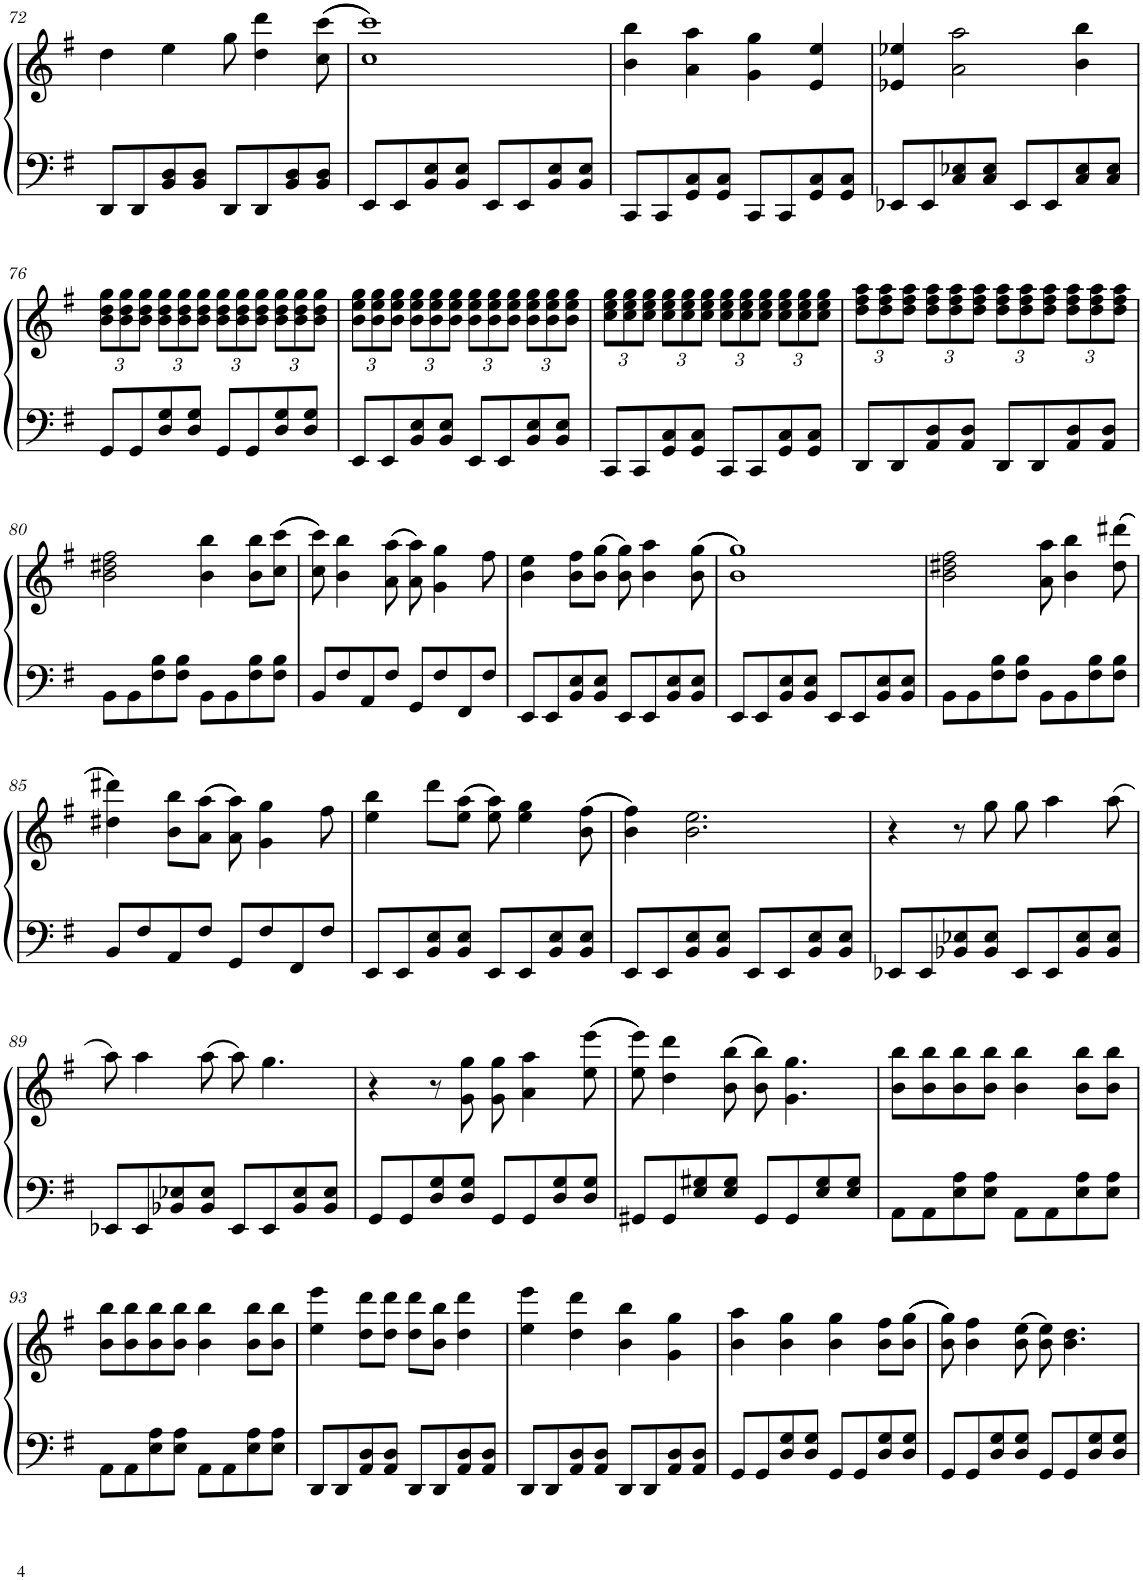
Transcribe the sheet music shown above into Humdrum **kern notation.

**kern	**kern
*part1	*part1
*staff2	*staff1
*I"업라이트 피아노	*
!!LO:PB:g=z
*clefF4	*clefG2
*k[f#]	*k[f#]
*M4/4	*M4/4
=72	=72
8DD/L	4dd\
8DD/	.
8BB/ 8D/	4ee\
8BB/ 8D/J	.
8DD/L	8gg\
8DD/	4dd\ 4ddd\
8BB/ 8D/	.
8BB/ 8D/J	((8cc\ 8ccc\
=73	=73
8EE/L	1cc 1ccc))
8EE/	.
8BB/ 8E/	.
8BB/ 8E/J	.
8EE/L	.
8EE/	.
8BB/ 8E/	.
8BB/ 8E/J	.
=74	=74
8CC/L	4b\ 4bb\
8CC/	.
8GG/ 8C/	4a\ 4aa\
8GG/ 8C/J	.
8CC/L	4g\ 4gg\
8CC/	.
8GG/ 8C/	4e/ 4ee/
8GG/ 8C/J	.
=75	=75
8EE-X/L	4e-X/ 4ee-X/
8EE-/	.
8C/ 8E-X/	2a\ 2aa\
8C/ 8E-/J	.
8EE-/L	.
8EE-/	.
8C/ 8E-/	4b\ 4bb\
8C/ 8E-/J	.
!!LO:LB:g=z
=76	=76
*	*Xbrackettup
8GG/L	12b\ 12dd\ 12gg\L
.	12b\ 12dd\ 12gg\
8GG/	.
.	12b\ 12dd\ 12gg\J
8D/ 8G/	12b\ 12dd\ 12gg\L
.	12b\ 12dd\ 12gg\
8D/ 8G/J	.
.	12b\ 12dd\ 12gg\J
8GG/L	12b\ 12dd\ 12gg\L
.	12b\ 12dd\ 12gg\
8GG/	.
.	12b\ 12dd\ 12gg\J
8D/ 8G/	12b\ 12dd\ 12gg\L
.	12b\ 12dd\ 12gg\
8D/ 8G/J	.
.	12b\ 12dd\ 12gg\J
=77	=77
8EE/L	12b\ 12ee\ 12gg\L
.	12b\ 12ee\ 12gg\
8EE/	.
.	12b\ 12ee\ 12gg\J
8BB/ 8E/	12b\ 12ee\ 12gg\L
.	12b\ 12ee\ 12gg\
8BB/ 8E/J	.
.	12b\ 12ee\ 12gg\J
8EE/L	12b\ 12ee\ 12gg\L
.	12b\ 12ee\ 12gg\
8EE/	.
.	12b\ 12ee\ 12gg\J
8BB/ 8E/	12b\ 12ee\ 12gg\L
.	12b\ 12ee\ 12gg\
8BB/ 8E/J	.
.	12b\ 12ee\ 12gg\J
=78	=78
8CC/L	12cc\ 12ee\ 12gg\L
.	12cc\ 12ee\ 12gg\
8CC/	.
.	12cc\ 12ee\ 12gg\J
8GG/ 8C/	12cc\ 12ee\ 12gg\L
.	12cc\ 12ee\ 12gg\
8GG/ 8C/J	.
.	12cc\ 12ee\ 12gg\J
8CC/L	12cc\ 12ee\ 12gg\L
.	12cc\ 12ee\ 12gg\
8CC/	.
.	12cc\ 12ee\ 12gg\J
8GG/ 8C/	12cc\ 12ee\ 12gg\L
.	12cc\ 12ee\ 12gg\
8GG/ 8C/J	.
.	12cc\ 12ee\ 12gg\J
=79	=79
8DD/L	12dd\ 12ff#\ 12aa\L
.	12dd\ 12ff#\ 12aa\
8DD/	.
.	12dd\ 12ff#\ 12aa\J
8AA/ 8D/	12dd\ 12ff#\ 12aa\L
.	12dd\ 12ff#\ 12aa\
8AA/ 8D/J	.
.	12dd\ 12ff#\ 12aa\J
8DD/L	12dd\ 12ff#\ 12aa\L
.	12dd\ 12ff#\ 12aa\
8DD/	.
.	12dd\ 12ff#\ 12aa\J
8AA/ 8D/	12dd\ 12ff#\ 12aa\L
.	12dd\ 12ff#\ 12aa\
8AA/ 8D/J	.
.	12dd\ 12ff#\ 12aa\J
!!LO:LB:g=z
=80	=80
8BB\L	2b\ 2dd#X\ 2ff#\
8BB\	.
8F#\ 8B\	.
8F#\ 8B\J	.
8BB\L	4b\ 4bb\
8BB\	.
8F#\ 8B\	8b\ 8bb\L
8F#\ 8B\J	((8cc\ 8ccc\J
=81	=81
8BB/L	8cc\ 8ccc\))
8F#/	4b\ 4bb\
8AA/	.
8F#/J	((8a\ 8aa\
8GG/L	8a\ 8aa\))
8F#/	4g\ 4gg\
8FF#/	.
8F#/J	8ff#\
=82	=82
8EE/L	4b\ 4ee\
8EE/	.
8BB/ 8E/	8b\ 8ff#\L
8BB/ 8E/J	((8b\ 8gg\J
8EE/L	8b\ 8gg\))
8EE/	4b\ 4aa\
8BB/ 8E/	.
8BB/ 8E/J	((8b\ 8gg\
=83	=83
8EE/L	1b 1gg))
8EE/	.
8BB/ 8E/	.
8BB/ 8E/J	.
8EE/L	.
8EE/	.
8BB/ 8E/	.
8BB/ 8E/J	.
=84	=84
8BB\L	2b\ 2dd#X\ 2ff#\
8BB\	.
8F#\ 8B\	.
8F#\ 8B\J	.
8BB\L	8a\ 8aa\
8BB\	4b\ 4bb\
8F#\ 8B\	.
8F#\ 8B\J	((8dd#\ 8ddd#X\
!!LO:LB:g=z
=85	=85
8BB/L	4dd#X\ 4ddd#X\))
8F#/	.
8AA/	8b\ 8bb\L
8F#/J	((8a\ 8aa\J
8GG/L	8a\ 8aa\))
8F#/	4g\ 4gg\
8FF#/	.
8F#/J	8ff#\
=86	=86
8EE/L	4ee\ 4bb\
8EE/	.
8BB/ 8E/	8ddd\L
8BB/ 8E/J	((8ee\ 8aa\J
8EE/L	8ee\ 8aa\))
8EE/	4ee\ 4gg\
8BB/ 8E/	.
8BB/ 8E/J	((8b\ 8ff#\
=87	=87
8EE/L	4b\ 4ff#\))
8EE/	.
8BB/ 8E/	2.b\ 2.ee\
8BB/ 8E/J	.
8EE/L	.
8EE/	.
8BB/ 8E/	.
8BB/ 8E/J	.
=88	=88
8EE-X/L	4r
8EE-/	.
8BB-X/ 8E-X/	8r
8BB-/ 8E-/J	8gg\
8EE-/L	8gg\
8EE-/	4aa\
8BB-/ 8E-/	.
8BB-/ 8E-/J	(8aa\
!!LO:LB:g=z
=89	=89
8EE-X/L	8aa\)
8EE-/	4aa\
8BB-X/ 8E-X/	.
8BB-/ 8E-/J	(8aa\
8EE-/L	8aa\)
8EE-/	4.gg\
8BB-/ 8E-/	.
8BB-/ 8E-/J	.
=90	=90
8GG/L	4r
8GG/	.
8D/ 8G/	8r
8D/ 8G/J	8g\ 8gg\
8GG/L	8g\ 8gg\
8GG/	4a\ 4aa\
8D/ 8G/	.
8D/ 8G/J	((8ee\ 8eee\
=91	=91
8GG#X/L	8ee\ 8eee\))
8GG#/	4dd\ 4ddd\
8E/ 8G#X/	.
8E/ 8G#/J	((8b\ 8bb\
8GG#/L	8b\ 8bb\))
8GG#/	4.g\ 4.gg\
8E/ 8G#/	.
8E/ 8G#/J	.
=92	=92
8AA\L	8b\ 8bb\L
8AA\	8b\ 8bb\
8E\ 8A\	8b\ 8bb\
8E\ 8A\J	8b\ 8bb\J
8AA\L	4b\ 4bb\
8AA\	.
8E\ 8A\	8b\ 8bb\L
8E\ 8A\J	8b\ 8bb\J
!!LO:LB:g=z
=93	=93
8AA\L	8b\ 8bb\L
8AA\	8b\ 8bb\
8E\ 8A\	8b\ 8bb\
8E\ 8A\J	8b\ 8bb\J
8AA\L	4b\ 4bb\
8AA\	.
8E\ 8A\	8b\ 8bb\L
8E\ 8A\J	8b\ 8bb\J
=94	=94
8DD/L	4ee\ 4eee\
8DD/	.
8AA/ 8D/	8dd\ 8ddd\L
8AA/ 8D/J	8dd\ 8ddd\J
8DD/L	8dd\ 8ddd\L
8DD/	8b\ 8bb\J
8AA/ 8D/	4dd\ 4ddd\
8AA/ 8D/J	.
=95	=95
8DD/L	4ee\ 4eee\
8DD/	.
8AA/ 8D/	4dd\ 4ddd\
8AA/ 8D/J	.
8DD/L	4b\ 4bb\
8DD/	.
8AA/ 8D/	4g\ 4gg\
8AA/ 8D/J	.
=96	=96
8GG/L	4b\ 4aa\
8GG/	.
8D/ 8G/	4b\ 4gg\
8D/ 8G/J	.
8GG/L	4b\ 4gg\
8GG/	.
8D/ 8G/	8b\ 8ff#\L
8D/ 8G/J	((8b\ 8gg\J
=97	=97
8GG/L	8b\ 8gg\))
8GG/	4b\ 4ff#\
8D/ 8G/	.
8D/ 8G/J	((8b\ 8ee\
8GG/L	8b\ 8ee\))
8GG/	4.b\ 4.dd\
8D/ 8G/	.
8D/ 8G/J	.
=	=
*-	*-
